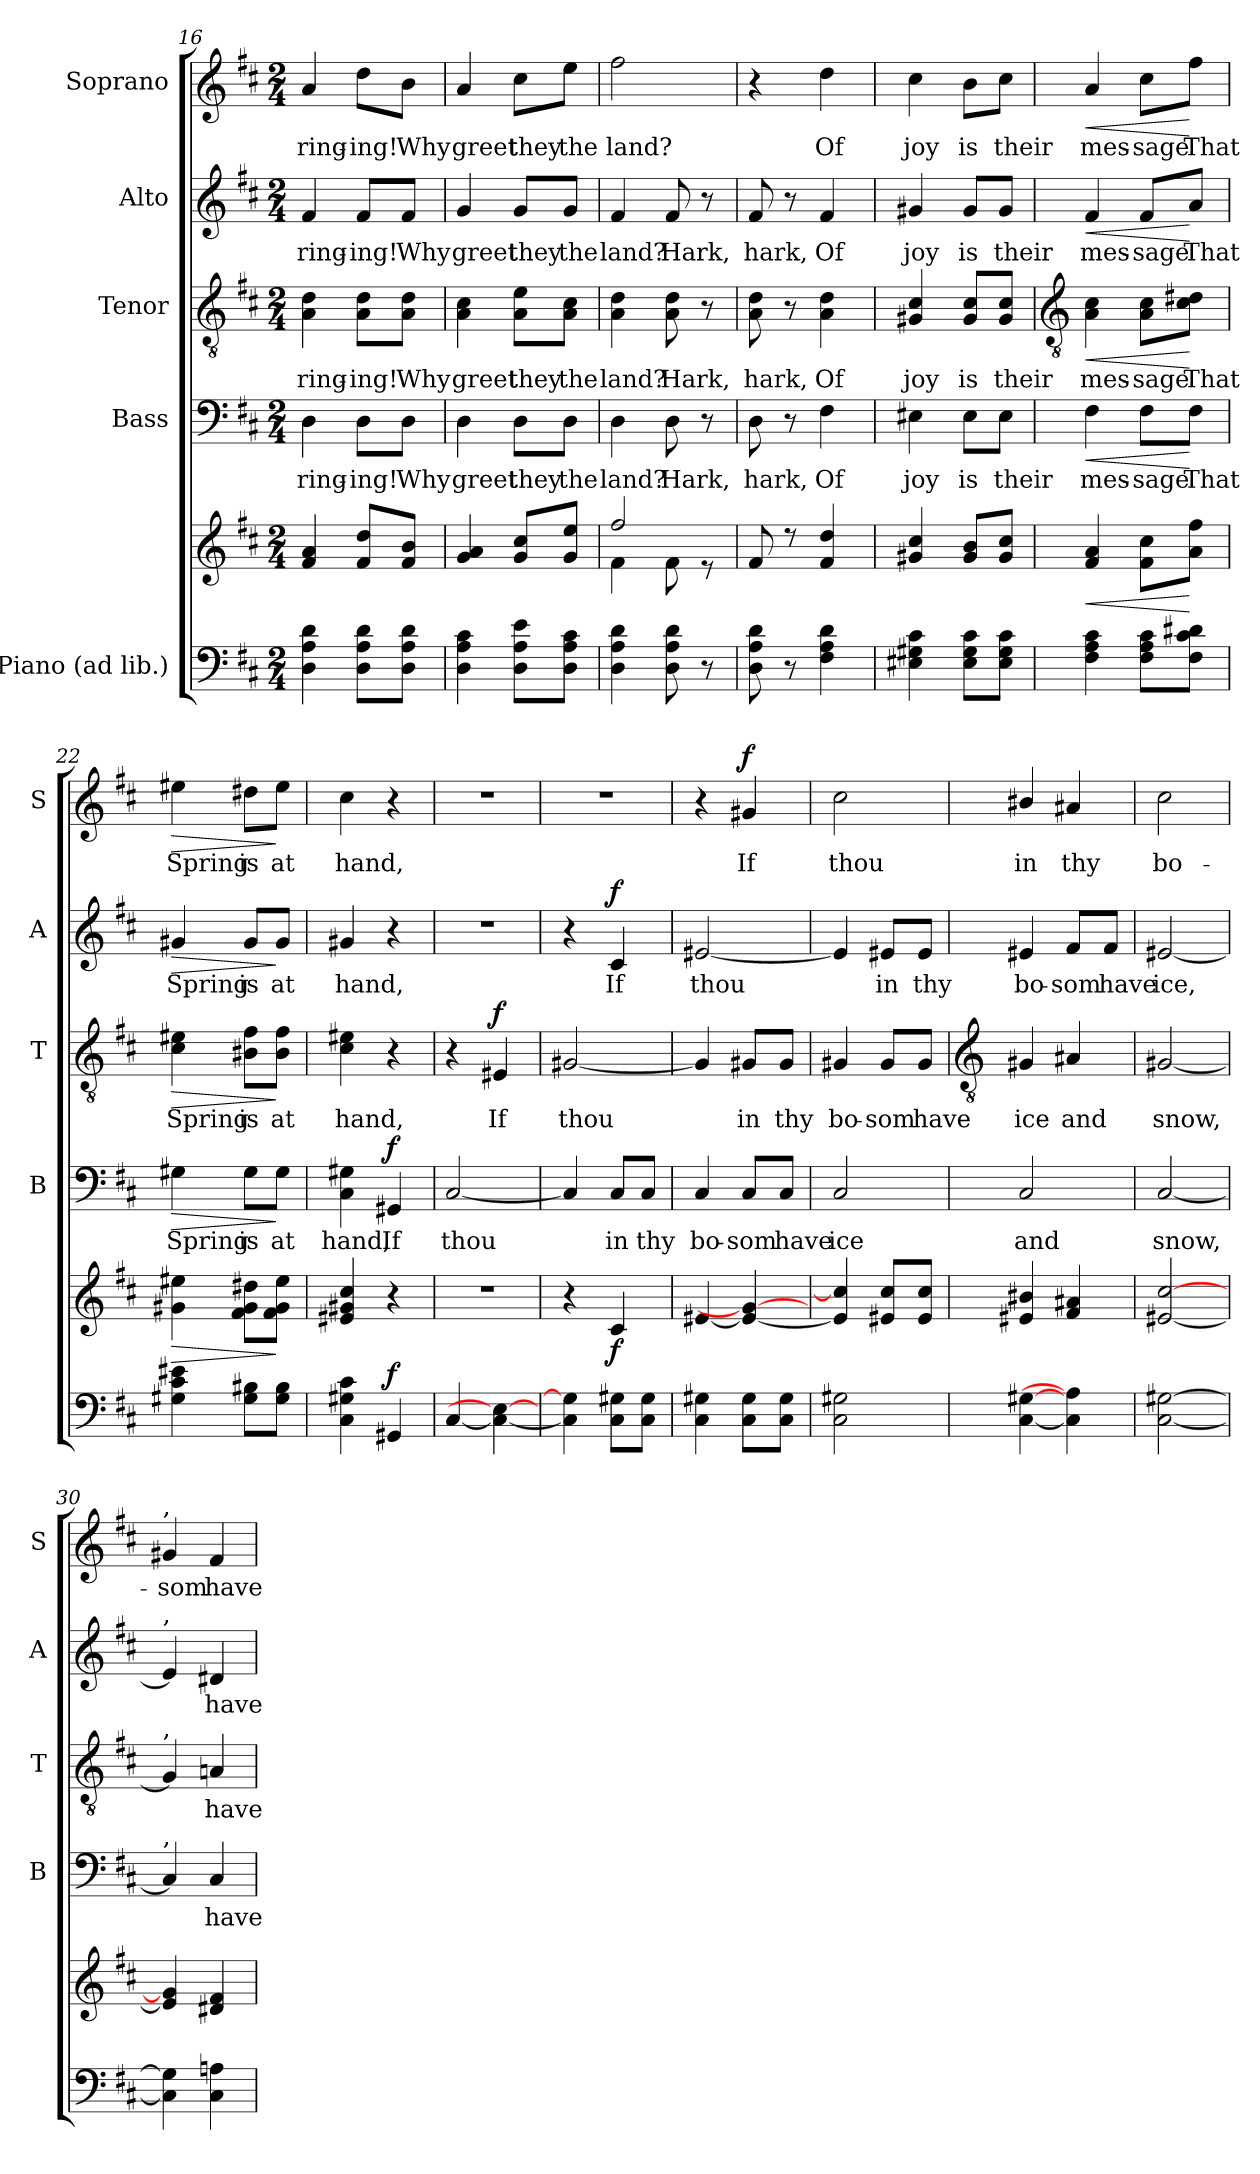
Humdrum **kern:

**kern	**kern	**dynam	**kern	**text	**dynam	**kern	**text	**dynam	**kern	**text	**dynam	**kern	**text	**dynam
*part5	*part5	*part5	*part4	*part4	*part4	*part3	*part3	*part3	*part2	*part2	*part2	*part1	*part1	*part1
*staff6	*staff5	*staff5/6	*staff4	*staff4	*staff4	*staff3	*staff3	*staff3	*staff2	*staff2	*staff2	*staff1	*staff1	*staff1
*I"Piano (ad lib.)	*	*	*I"Bass	*	*	*I"Tenor	*	*	*I"Alto	*	*	*I"Soprano	*	*
*	*	*	*I'B	*	*	*I'T	*	*	*I'A	*	*	*I'S	*	*
*clefF4	*clefG2	*	*clefF4	*	*	*clefGv2	*	*	*clefG2	*	*	*clefG2	*	*
*k[f#c#]	*k[f#c#]	*	*k[f#c#]	*	*	*k[f#c#]	*	*	*k[f#c#]	*	*	*k[f#c#]	*	*
*D:	*D:	*	*D:	*	*	*D:	*	*	*D:	*	*	*D:	*	*
*M2/4	*M2/4	*	*M2/4	*	*	*M2/4	*	*	*M2/4	*	*	*M2/4	*	*
=16	=16	=16	=16	=16	=16	=16	=16	=16	=16	=16	=16	=16	=16	=16
*	*^	*	*	*	*	*	*	*	*	*	*	*	*	*
!	!	!LO:N:vis=1	!	!	!LO:LY:b	!	!	!LO:LY:b	!	!	!LO:LY:b	!	!	!LO:LY:b	!
4D 4A 4d	4f#/ 4a/	2ryy	.	4D	ring-	.	4A 4d	ring-	.	4f#	ring-	.	4a	ring-	.
!	!	!	!	!	!LO:LY:b	!	!	!LO:LY:b	!	!	!LO:LY:b	!	!	!LO:LY:b	!
8D 8A 8dL	8f#/ 8dd/L	.	.	8D\L	-ing!	.	8A\ 8d\L	-ing!	.	8f#/L	-ing!	.	8dd\L	-ing!	.
!	!	!	!	!	!LO:LY:b	!	!	!LO:LY:b	!	!	!LO:LY:b	!	!	!LO:LY:b	!
8D 8A 8dJ	8f#/ 8b/J	.	.	8D\J	Why	.	8A\ 8d\J	Why	.	8f#/J	Why	.	8b\J	Why	.
=17	=17	=17	=17	=17	=17	=17	=17	=17	=17	=17	=17	=17	=17	=17	=17
!	!	!LO:N:vis=1	!	!	!LO:LY:b	!	!	!LO:LY:b	!	!	!LO:LY:b	!	!	!LO:LY:b	!
4D 4A 4c#	4g/ 4a/	2ryy	.	4D	greet	.	4A 4c#	greet	.	4g	greet	.	4a	greet	.
!	!	!	!	!	!LO:LY:b	!	!	!LO:LY:b	!	!	!LO:LY:b	!	!	!LO:LY:b	!
8D 8A 8eL	8g/ 8cc#/L	.	.	8D\L	they	.	8A\ 8e\L	they	.	8g/L	they	.	8cc#\L	they	.
!	!	!	!	!	!LO:LY:b	!	!	!LO:LY:b	!	!	!LO:LY:b	!	!	!LO:LY:b	!
8D 8A 8c#J	8g/ 8ee/J	.	.	8D\J	the	.	8A\ 8c#\J	the	.	8g/J	the	.	8ee\J	the	.
=18	=18	=18	=18	=18	=18	=18	=18	=18	=18	=18	=18	=18	=18	=18	=18
!	!	!	!	!	!LO:LY:b	!	!	!LO:LY:b	!	!	!LO:LY:b	!	!	!LO:LY:b	!
4D 4A 4d	2ff#/	4f#\	.	4D	land?	.	4A 4d	land?	.	4f#	land?	.	2ff#	land?	.
!	!	!	!	!	!LO:LY:b	!	!	!LO:LY:b	!	!	!LO:LY:b	!	!	!	!
8D 8A 8d	.	8f#\	.	8D	Hark,	.	8A 8d	Hark,	.	8f#	Hark,	.	.	.	.
8r	.	8r	.	8r	.	.	8r	.	.	8r	.	.	.	.	.
=19	=19	=19	=19	=19	=19	=19	=19	=19	=19	=19	=19	=19	=19	=19	=19
!	!	!LO:N:vis=1	!	!	!LO:LY:b	!	!	!LO:LY:b	!	!	!LO:LY:b	!	!	!	!
8D 8A 8d	8f#/	2ryy	.	8D	hark,	.	8A 8d	hark,	.	8f#	hark,	.	4r	.	.
8r	8r	.	.	8r	.	.	8r	.	.	8r	.	.	.	.	.
!	!	!	!	!	!LO:LY:b	!	!	!LO:LY:b	!	!	!LO:LY:b	!	!	!LO:LY:b	!
4F# 4A 4d	4f#/ 4dd/	.	.	4F#	Of	.	4A 4d	Of	.	4f#	Of	.	4dd	Of	.
=20	=20	=20	=20	=20	=20	=20	=20	=20	=20	=20	=20	=20	=20	=20	=20
!	!	!LO:N:vis=1	!	!	!LO:LY:b	!	!	!LO:LY:b	!	!	!LO:LY:b	!	!	!LO:LY:b	!
4E#X 4G#X 4c#	4g#X/ 4cc#/	2ryy	.	4E#X	joy	.	4G#X 4c#	joy	.	4g#X	joy	.	4cc#	joy	.
!	!	!	!	!	!LO:LY:b	!	!	!LO:LY:b	!	!	!LO:LY:b	!	!	!LO:LY:b	!
8E# 8G# 8c#L	8g#/ 8b/L	.	.	8E#\L	is	.	8G#/ 8c#/L	is	.	8g#/L	is	.	8b\L	is	.
!	!	!	!	!	!LO:LY:b	!	!	!LO:LY:b	!	!	!LO:LY:b	!	!	!LO:LY:b	!
8E# 8G# 8c#J	8g#/ 8cc#/J	.	.	8E#\J	their	.	8G#/ 8c#/J	their	.	8g#/J	their	.	8cc#\J	their	.
*	*v	*v	*	*	*	*	*	*	*	*	*	*	*	*	*
!!LO:LB:g=z
=21	=21	=21	=21	=21	=21	=21	=21	=21	=21	=21	=21	=21	=21	=21
*	*	*	*	*	*	*clefGv2	*	*	*	*	*	*	*	*
!	!	!LO:HP:b	!	!LO:LY:b	!LO:HP:b	!	!LO:LY:b	!LO:HP:b	!	!LO:LY:b	!LO:HP:b	!	!LO:LY:b	!LO:HP:b
4F# 4A 4c#	4f# 4a	<	4F#	mes-	<	4A 4c#	mes-	<	4f#	mes-	<	4a	mes-	<
!	!	!	!	!LO:LY:b	!	!	!LO:LY:b	!	!	!LO:LY:b	!	!	!LO:LY:b	!
8F# 8A 8c#L	8f# 8cc#L	.	8F#\L	-sage	.	8A\ 8c#\L	-sage	.	8f#/L	-sage	.	8cc#\L	-sage	.
!	!	!	!	!LO:LY:b	!	!	!LO:LY:b	!	!	!LO:LY:b	!	!	!LO:LY:b	!
8F# 8c# 8d#XJ	8a 8ff#J	[	8F#\J	That	[	8c#\ 8d#X\J	That	[	8a/J	That	[	8ff#\J	That	[
=22	=22	=22	=22	=22	=22	=22	=22	=22	=22	=22	=22	=22	=22	=22
!	!	!LO:HP:b	!	!LO:LY:b	!LO:HP:b	!	!LO:LY:b	!LO:HP:b	!	!LO:LY:b	!LO:HP:b	!	!LO:LY:b	!LO:HP:b
4G#X 4c# 4e#X	4g#X 4ee#X	>	4G#X	Spring	>	4c# 4e#X	Spring	>	4g#X	Spring	>	4ee#X	Spring	>
!	!	!	!	!LO:LY:b	!	!	!LO:LY:b	!	!	!LO:LY:b	!	!	!LO:LY:b	!
8G# 8B#XL	8f# 8g# 8dd#XL	.	8G#\L	is	.	8B#X\ 8f#\L	is	.	8g#/L	is	.	8dd#X\L	is	.
!	!	!	!	!LO:LY:b	!	!	!LO:LY:b	!	!	!LO:LY:b	!	!	!LO:LY:b	!
8G# 8B#J	8f# 8g# 8ee#J	]	8G#\J	at	]	8B#\ 8f#\J	at	]	8g#/J	at	]	8ee#\J	at	]
=23	=23	=23	=23	=23	=23	=23	=23	=23	=23	=23	=23	=23	=23	=23
!	!	!	!	!LO:LY:b	!	!	!LO:LY:b	!	!	!LO:LY:b	!	!	!LO:LY:b	!
4C# 4G#X 4c#	4e#X 4g#X 4cc#	.	4C# 4G#X	hand,	.	4c# 4e#X	hand,	.	4g#X	hand,	.	4cc#	hand,	.
!	!	!LO:DY:a=2	!	!LO:LY:b	!LO:DY:b	!	!	!	!	!	!	!	!	!
4GG#X	4r	f	4GG#X	If	f	4r	.	.	4r	.	.	4r	.	.
=24	=24	=24	=24	=24	=24	=24	=24	=24	=24	=24	=24	=24	=24	=24
!	!LO:N:vis=1	!	!	!LO:LY:b	!	!	!	!	!LO:N:vis=1	!	!	!LO:N:vis=1	!	!
[4C#	2r	.	[2C#	thou	.	4r	.	.	2r	.	.	2r	.	.
!	!	!	!	!	!	!	!LO:LY:b	!LO:DY:b	!	!	!	!	!	!
4C#_ 4E#_	.	.	.	.	.	4E#X	If	f	.	.	.	.	.	.
=25	=25	=25	=25	=25	=25	=25	=25	=25	=25	=25	=25	=25	=25	=25
!	!	!	!	!	!	!	!LO:LY:b	!	!	!	!	!LO:N:vis=1	!	!
4C#] 4G#]	4r	.	4C#]	.	.	[2G#X	thou	.	4r	.	.	2r	.	.
!	!	!LO:DY:b	!	!LO:LY:b	!	!	!	!	!	!LO:LY:b	!LO:DY:b	!	!	!
8C# 8G#L	4c#	f	8C#/L	in	.	.	.	.	4c#	If	f	.	.	.
!	!	!	!	!LO:LY:b	!	!	!	!	!	!	!	!	!	!
8C# 8G#J	.	.	8C#/J	thy	.	.	.	.	.	.	.	.	.	.
=26	=26	=26	=26	=26	=26	=26	=26	=26	=26	=26	=26	=26	=26	=26
!	!	!	!	!LO:LY:b	!	!	!	!	!	!LO:LY:b	!	!	!	!
4C# 4G#X	[4e#X	.	4C#	bo-	.	4G#]	.	.	[2e#X	thou	.	4r	.	.
!	!	!	!	!LO:LY:b	!	!	!LO:LY:b	!	!	!	!	!	!LO:LY:b	!LO:DY:b
8C# 8G#L	4e#_ 4g#_	.	8C#/L	-som	.	8G#/L	in	.	.	.	.	4g#X	If	f
!	!	!	!	!LO:LY:b	!	!	!LO:LY:b	!	!	!	!	!	!	!
8C# 8G#J	.	.	8C#/J	have	.	8G#/J	thy	.	.	.	.	.	.	.
=27	=27	=27	=27	=27	=27	=27	=27	=27	=27	=27	=27	=27	=27	=27
!	!	!	!	!LO:LY:b	!	!	!LO:LY:b	!	!	!	!	!	!LO:LY:b	!
2C# 2G#X	4e#] 4cc#]	.	2C#	ice	.	4G#X	bo-	.	4e#]	.	.	2cc#	thou	.
!	!	!	!	!	!	!	!LO:LY:b	!	!	!LO:LY:b	!	!	!	!
.	8e# 8cc#L	.	.	.	.	8G#/L	-som	.	8e#/L	in	.	.	.	.
!	!	!	!	!	!	!	!LO:LY:b	!	!	!LO:LY:b	!	!	!	!
.	8e# 8cc#J	.	.	.	.	8G#/J	have	.	8e#/J	thy	.	.	.	.
!!LO:LB:g=z
=28	=28	=28	=28	=28	=28	=28	=28	=28	=28	=28	=28	=28	=28	=28
*	*	*	*	*	*	*clefGv2	*	*	*	*	*	*	*	*
!	!	!	!	!LO:LY:b	!	!	!LO:LY:b	!	!	!LO:LY:b	!	!	!LO:LY:b	!
[4C# [4G#X	4e#X/ 4b#X/	.	2C#	and	.	4G#X	ice	.	4e#X	bo-	.	4b#X/	in	.
!	!	!	!	!	!	!	!LO:LY:b	!	!	!LO:LY:b	!	!	!LO:LY:b	!
4C#] 4A#]	4f# 4a#X	.	.	.	.	4A#X	and	.	8f#/L	-som	.	4a#X	thy	.
!	!	!	!	!	!	!	!	!	!	!LO:LY:b	!	!	!	!
.	.	.	.	.	.	.	.	.	8f#/J	have	.	.	.	.
=29	=29	=29	=29	=29	=29	=29	=29	=29	=29	=29	=29	=29	=29	=29
!	!	!	!	!LO:LY:b	!	!	!LO:LY:b	!	!	!LO:LY:b	!	!	!LO:LY:b	!
[2C# [2G#X	[2e#X [2cc#	.	[2C#	snow,	.	[2G#X	snow,	.	[2e#X	ice,	.	2cc#	bo-	.
=30	=30	=30	=30	=30	=30	=30	=30	=30	=30	=30	=30	=30	=30	=30
!	!	!	!	!	!	!	!	!	!	!	!	!LO:TX:a:t=,	!	!
!	!	!	!	!	!	!	!	!	!LO:TX:a:t=,	!	!	!	!	!
!	!	!	!	!	!	!LO:TX:a:t=,	!	!	!	!	!	!	!	!
!	!	!	!LO:TX:a:t=,	!	!	!	!	!	!	!	!	!	!	!
!	!	!	!	!	!	!	!	!	!	!	!	!	!LO:LY:b	!
4C#] 4G#]	4e#] 4g#]	.	4C#]	.	.	4G#]	.	.	4e#]	.	.	4g#X	-som	.
!	!	!	!	!LO:LY:b	!	!	!LO:LY:b	!	!	!LO:LY:b	!	!	!LO:LY:b	!
4C# 4An	4d#X 4f#	.	4C#	have	.	4An	have	.	4d#X	have	.	4f#	have	.
=	=	=	=	=	=	=	=	=	=	=	=	=	=	=
*-	*-	*-	*-	*-	*-	*-	*-	*-	*-	*-	*-	*-	*-	*-
